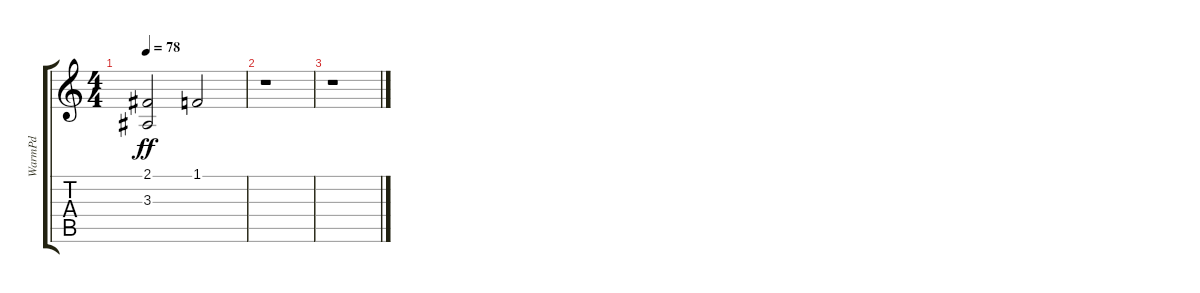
\track ("WarmPd" "WarmPd") {instrument pad2warm}
\staff {score tabs}
\tuning (E4 B3 G3 D3 A2 E2) {hide}
\ts (4 4)
\tempo 78
\clef g2
\ks c
(2.1 3.3).2{dy ff} 1.1.2 |
r.1 |
r.1
